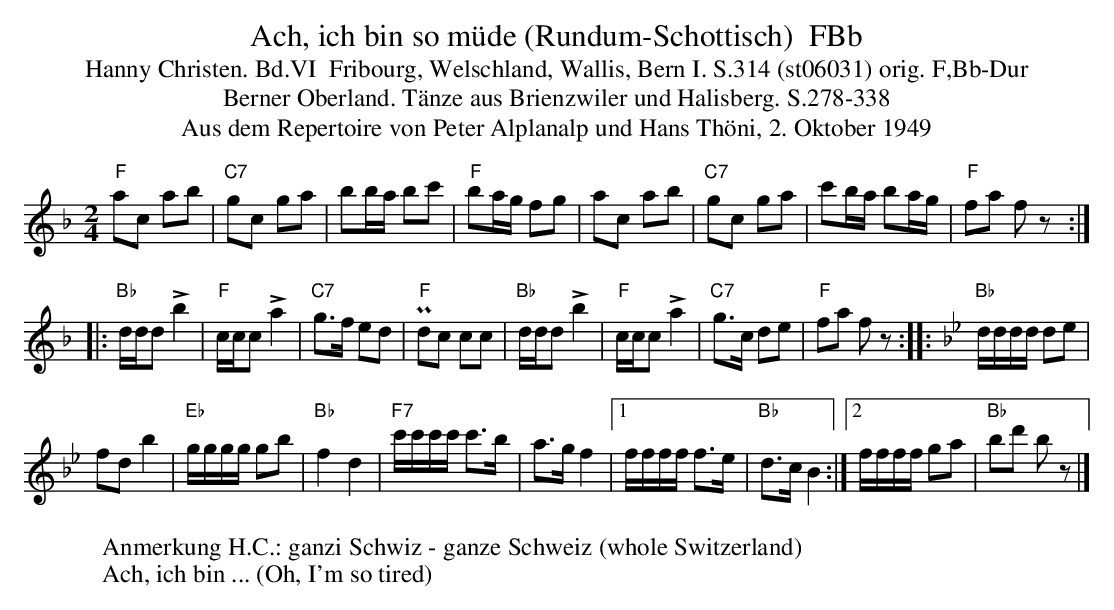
X:1
T: Ach, ich bin so m\"ude (Rundum-Schottisch)  FBb
T:Hanny Christen. Bd.VI  Fribourg, Welschland, Wallis, Bern I. S.314 (st06031) orig. F,Bb-Dur
T: Berner Oberland. T\"anze aus Brienzwiler und Halisberg. S.278-338
T: Aus dem Repertoire von Peter Alplanalp und Hans Th\"oni, 2. Oktober 1949
M:2/4
L:1/8
K:F %%MIDI gchordon
"F"ac ab | "C7"gc ga | bb/a/ bc' | "F"ba/g/ fg | ac ab | "C7"gc ga | c'b/a/ ba/g/ | "F"fa fz ::
"Bb"d/d/d !>!b2 | "F"c/c/c !>!a2 | "C7"g>f ed | P"F"dc cc | "Bb"d/d/d !>!b2 | "F"c/c/c !>!a2 | "C7"g>c de | "F"fa fz :: [K:Bb]"Bb"d/d/d/d/ de |
fdb2 | "Eb"g/g/g/g/ gb | "Bb"f2d2 | "F7"c'/c'/c'/c'/ c'>b | a>gf2 |1 f/f/f/f/ f>e | "Bb"d>cB2 :|2 f/f/f/f/ ga | "Bb"bd' bz |]
W: Anmerkung H.C.: ganzi Schwiz - ganze Schweiz (whole Switzerland)
W: Ach, ich bin ... (Oh, I'm so tired)
